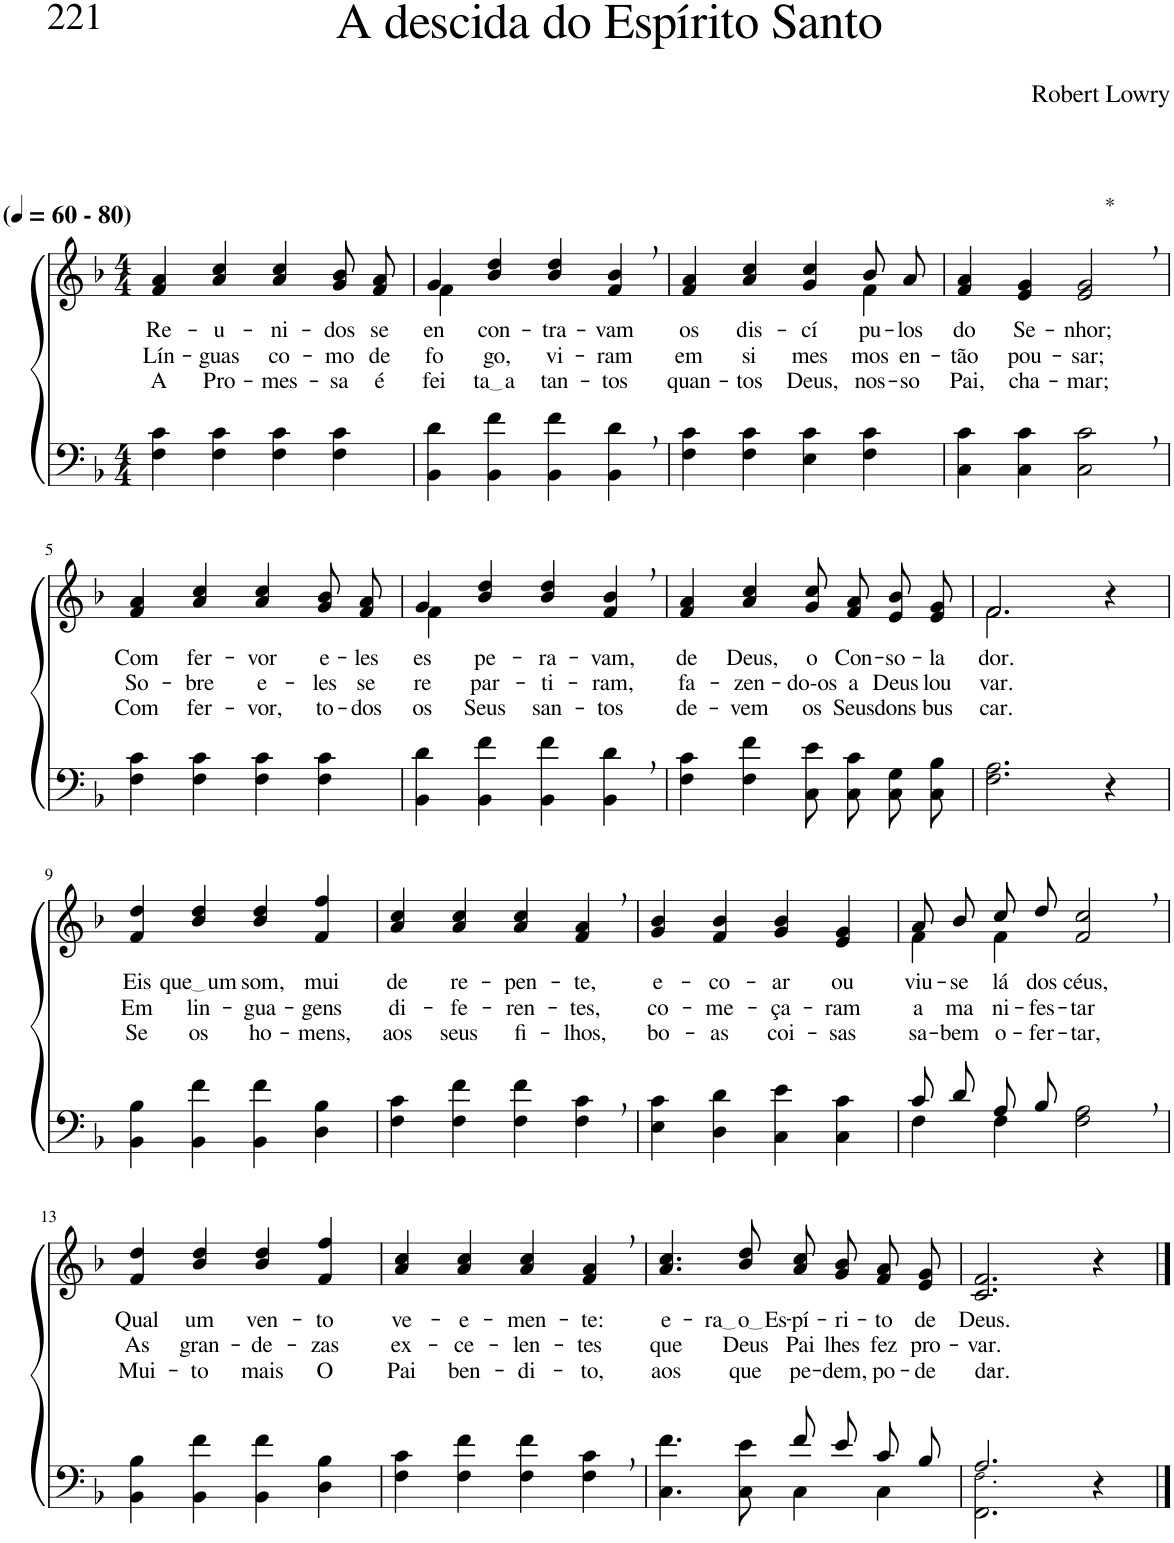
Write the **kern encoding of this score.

**kern	**kern	**text	**text	**text
*part2	*part1	*part1	*part1	*part1
*staff2	*staff1	*staff1	*staff1	*staff1
*I"Parte III e IV	*I"Parte I e II	*	*	*
*clefF4	*clefG2	*	*	*
*Trd1c2	*Trd1c2	*	*	*
*k[b-]	*k[b-]	*	*	*
*M4/4	*M4/4	*	*	*
*MM60	*MM60	*	*	*
=1	=1	=1	=1	=1
!	!LO:TX:a:B:t=(	!	!	!
!	!LO:TX:a:B:t=- 80)	!	!	!
!	!	!LO:LY:b	!LO:LY:b	!LO:LY:b
4F\ 4c\	4f/ 4a/	Re-	Lín-	A
!	!	!LO:LY:b	!LO:LY:b	!LO:LY:b
4F\ 4c\	4a/ 4cc/	-u-	-guas	Pro-
!	!	!LO:LY:b	!LO:LY:b	!LO:LY:b
4F\ 4c\	4a/ 4cc/	-ni-	co-	-mes-
!	!	!LO:LY:b	!LO:LY:b	!LO:LY:b
4F\ 4c\	8g/ 8b-/L	-dos	-mo	-sa
!	!	!LO:LY:b	!LO:LY:b	!LO:LY:b
.	8f/ 8a/J	se	de	é
=2	=2	=2	=2	=2
*	*^	*	*	*
!	!	!	!LO:LY:b	!LO:LY:b	!LO:LY:b
4BB-\ 4d\	4g/	4f\	en-	fo-	fei-
!	!	!	!LO:LY:b	!LO:LY:b	!LO:LY:b
4BB-\ 4f\	4b-/ 4dd/	2.ryy	con-	-go,	ta a
!	!	!	!LO:LY:b	!LO:LY:b	!LO:LY:b
4BB-\ 4f\	4b-/ 4dd/	.	-tra-	vi-	tan-
!	!	!	!LO:LY:b	!LO:LY:b	!LO:LY:b
4BB-\, 4d\,	4f/, 4b-/,	.	-vam	-ram	-tos
=3	=3	=3	=3	=3	=3
!	!	!	!LO:LY:b	!LO:LY:b	!LO:LY:b
4F\ 4c\	4f/ 4a/	2.ryy	os	em	quan-
!	!	!	!LO:LY:b	!LO:LY:b	!LO:LY:b
4F\ 4c\	4a/ 4cc/	.	dis-	si	-tos
!	!	!	!LO:LY:b	!LO:LY:b	!LO:LY:b
4E\ 4c\	4g/ 4cc/	.	-cí-	mes-	Deus,
!	!	!	!LO:LY:b	!LO:LY:b	!LO:LY:b
4F\ 4c\	8b-/L	4f\	-pu-	-mos	nos-
!	!	!	!LO:LY:b	!LO:LY:b	!LO:LY:b
.	8a/J	.	-los	en-	-so
*	*v	*v	*	*	*
=4	=4	=4	=4	=4
!	!	!LO:LY:b	!LO:LY:b	!LO:LY:b
4C\ 4c\	4f/ 4a/	do	-tão	Pai,
!	!	!LO:LY:b	!LO:LY:b	!LO:LY:b
4C\ 4c\	4e/ 4g/	Se-	pou-	cha-
!	!LO:TX:a:t=*	!	!	!
!	!	!LO:LY:b	!LO:LY:b	!LO:LY:b
2C\, 2c\,	2e/, 2g/,	-nhor;	-sar;	-mar;
!!LO:LB:g=z
=5	=5	=5	=5	=5
!	!	!LO:LY:b	!LO:LY:b	!LO:LY:b
4F\ 4c\	4f/ 4a/	Com	So-	Com
!	!	!LO:LY:b	!LO:LY:b	!LO:LY:b
4F\ 4c\	4a/ 4cc/	fer-	-bre	fer-
!	!	!LO:LY:b	!LO:LY:b	!LO:LY:b
4F\ 4c\	4a/ 4cc/	-vor	e-	-vor,
!	!	!LO:LY:b	!LO:LY:b	!LO:LY:b
4F\ 4c\	8g/ 8b-/L	e-	-les	to-
!	!	!LO:LY:b	!LO:LY:b	!LO:LY:b
.	8f/ 8a/J	-les	se	-dos
=6	=6	=6	=6	=6
*	*^	*	*	*
!	!	!	!LO:LY:b	!LO:LY:b	!LO:LY:b
4BB-\ 4d\	4g/	4f\	es-	re-	os
!	!	!	!LO:LY:b	!LO:LY:b	!LO:LY:b
4BB-\ 4f\	4b-/ 4dd/	2.ryy	-pe-	-par-	Seus
!	!	!	!LO:LY:b	!LO:LY:b	!LO:LY:b
4BB-\ 4f\	4b-/ 4dd/	.	-ra-	-ti-	san-
!	!	!	!LO:LY:b	!LO:LY:b	!LO:LY:b
4BB-\, 4d\,	4f/, 4b-/,	.	-vam,	-ram,	-tos
*	*v	*v	*	*	*
=7	=7	=7	=7	=7
!	!	!LO:LY:b	!LO:LY:b	!LO:LY:b
4F\ 4c\	4f/ 4a/	de	fa-	de-
!	!	!LO:LY:b	!LO:LY:b	!LO:LY:b
4F\ 4f\	4a/ 4cc/	Deus,	-zen-	-vem
!	!	!LO:LY:b	!LO:LY:b	!LO:LY:b
8C\ 8e\L	8g/ 8cc/L	o	-do-os	os
!	!	!LO:LY:b	!LO:LY:b	!LO:LY:b
8C\ 8c\J	8f/ 8a/J	Con-	a	Seus
!	!	!LO:LY:b	!LO:LY:b	!LO:LY:b
8C\ 8G\L	8e/ 8b-/L	-so-	Deus	dons
!	!	!LO:LY:b	!LO:LY:b	!LO:LY:b
8C\ 8B-\J	8e/ 8g/J	-la-	lou-	bus-
=8	=8	=8	=8	=8
*	*^	*	*	*
!	!	!	!LO:LY:b	!LO:LY:b	!LO:LY:b
2.F\ 2.A\	2.f/	2.f\	-dor.	-var.	-car.
4r	4r	4ryy	.	.	.
!!LO:LB:g=z
=9	=9	=9	=9	=9	=9
!	!	!	!LO:LY:b	!LO:LY:b	!LO:LY:b
*	*v	*v	*	*	*
4BB-\ 4B-\	4f/ 4dd/	Eis	Em	Se
!	!	!LO:LY:b	!LO:LY:b	!LO:LY:b
4BB-\ 4f\	4b-/ 4dd/	que um	lin-	os
!	!	!LO:LY:b	!LO:LY:b	!LO:LY:b
4BB-\ 4f\	4b-/ 4dd/	som,	-gua-	ho-
!	!	!LO:LY:b	!LO:LY:b	!LO:LY:b
4D\ 4B-\	4f/ 4ff/	mui	-gens	-mens,
=10	=10	=10	=10	=10
!	!	!LO:LY:b	!LO:LY:b	!LO:LY:b
4F\ 4c\	4a/ 4cc/	de	di-	aos
!	!	!LO:LY:b	!LO:LY:b	!LO:LY:b
4F\ 4f\	4a/ 4cc/	re-	-fe-	seus
!	!	!LO:LY:b	!LO:LY:b	!LO:LY:b
4F\ 4f\	4a/ 4cc/	-pen-	-ren-	fi-
!	!	!LO:LY:b	!LO:LY:b	!LO:LY:b
4F\, 4c\,	4f/, 4a/,	-te,	-tes,	-lhos,
=11	=11	=11	=11	=11
!	!	!LO:LY:b	!LO:LY:b	!LO:LY:b
4E\ 4c\	4g/ 4b-/	e-	co-	bo-
!	!	!LO:LY:b	!LO:LY:b	!LO:LY:b
4D\ 4d\	4f/ 4b-/	-co-	-me-	-as
!	!	!LO:LY:b	!LO:LY:b	!LO:LY:b
4C\ 4e\	4g/ 4b-/	-ar	-ça-	coi-
!	!	!LO:LY:b	!LO:LY:b	!LO:LY:b
4C\ 4c\	4e/ 4g/	ou-	-ram	-sas
=12	=12	=12	=12	=12
*^	*^	*	*	*
!	!	!	!	!LO:LY:b	!LO:LY:b	!LO:LY:b
8c/L	4F\	8a/L	4f\	-viu-	a	sa-
!	!	!	!	!LO:LY:b	!LO:LY:b	!LO:LY:b
8d/J	.	8b-/J	.	-se	ma-	-bem
!	!	!	!	!LO:LY:b	!LO:LY:b	!LO:LY:b
8A/L	4F\	8cc/L	4f\	lá	-ni-	o-
!	!	!	!	!LO:LY:b	!LO:LY:b	!LO:LY:b
8B-/J	.	8dd/J	.	dos	-fes-	-fer-
!	!	!	!	!LO:LY:b	!LO:LY:b	!LO:LY:b
2ryy	2F\ 2A\	2f/, 2cc/,	2ryy	céus,	-tar	-tar,
!!LO:LB:g=z
=13	=13	=13	=13	=13	=13	=13
!	!	!	!	!LO:LY:b	!LO:LY:b	!LO:LY:b
*v	*v	*	*	*	*	*
*	*v	*v	*	*	*
4BB-\ 4B-\	4f/ 4dd/	Qual	As	Mui-
!	!	!LO:LY:b	!LO:LY:b	!LO:LY:b
4BB-\ 4f\	4b-/ 4dd/	um	gran-	-to
!	!	!LO:LY:b	!LO:LY:b	!LO:LY:b
4BB-\ 4f\	4b-/ 4dd/	ven-	-de-	mais
!	!	!LO:LY:b	!LO:LY:b	!LO:LY:b
4D\ 4B-\	4f/ 4ff/	-to	-zas	O
=14	=14	=14	=14	=14
!	!	!LO:LY:b	!LO:LY:b	!LO:LY:b
4F\ 4c\	4a/ 4cc/	ve-	ex-	Pai
!	!	!LO:LY:b	!LO:LY:b	!LO:LY:b
4F\ 4f\	4a/ 4cc/	-e-	-ce-	ben-
!	!	!LO:LY:b	!LO:LY:b	!LO:LY:b
4F\ 4f\	4a/ 4cc/	-men-	-len-	-di-
!	!	!LO:LY:b	!LO:LY:b	!LO:LY:b
4F\, 4c\,	4f/, 4a/,	-te:	-tes	-to,
=15	=15	=15	=15	=15
*^	*	*	*	*
!	!	!	!LO:LY:b	!LO:LY:b	!LO:LY:b
2ryy	4.C\ 4.f\	4.a/ 4.cc/	e-	que	aos
!	!	!	!LO:LY:b	!LO:LY:b	!LO:LY:b
.	8C\ 8e\	8b-/ 8dd/	ra o Es	Deus	que
!	!	!	!LO:LY:b	!LO:LY:b	!LO:LY:b
8f/L	4C\	8a/ 8cc/L	-pí-	Pai	pe-
!	!	!	!LO:LY:b	!LO:LY:b	!LO:LY:b
8e/J	.	8g/ 8b-/J	-ri-	lhes	-dem,
!	!	!	!LO:LY:b	!LO:LY:b	!LO:LY:b
8c/L	4C\	8f/ 8a/L	-to	fez	po-
!	!	!	!LO:LY:b	!LO:LY:b	!LO:LY:b
8B-/J	.	8e/ 8g/J	de	pro-	-de
=16	=16	=16	=16	=16	=16
!	!	!	!LO:LY:b	!LO:LY:b	!LO:LY:b
2.A/	2.FF\ 2.F!\	2.c/ 2.f/	Deus.	-var.	dar.-
4r	4ryy	4r	.	.	.
*v	*v	*	*	*	*
==	==	==	==	==
*-	*-	*-	*-	*-
